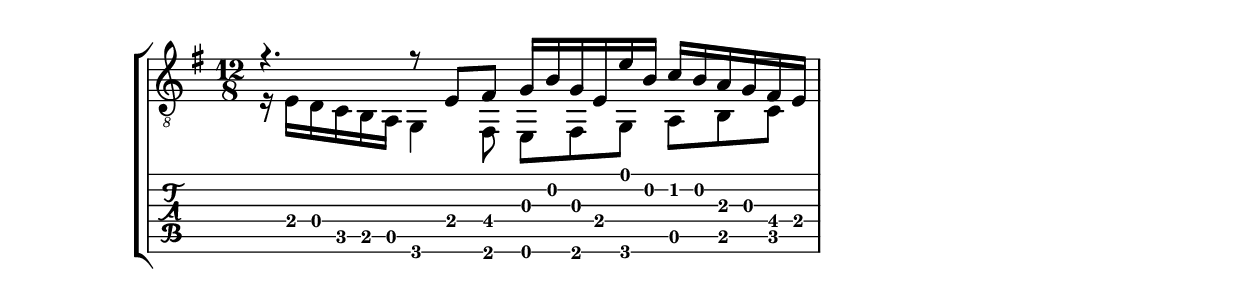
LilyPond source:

%% Do not edit this file; it is automatically
%% generated from LSR http://lsr.dsi.unimi.it
%% This file is in the public domain.
\version "2.13.29"

\header {
  lsrtags = "fretted-strings"

%% Translation of GIT committish: 0b55335aeca1de539bf1125b717e0c21bb6fa31b
  texidoces = "
La polifonía se crea de la misma forma en un @code{TabStaff} que
en una pauta normal.

"
  doctitlees = "Polifonía en tablaturas"

%% Translation of GIT committish: 0a868be38a775ecb1ef935b079000cebbc64de40
  texidocde = "
Polyphonie kann in einer Tabulatur (@code{TabStaff}) genauso wie in einem
normalen Notensystem erstellt werden.

"
  doctitlede = "Polyphonie in einer Tabulatur"
%% Translation of GIT committish: ac6297e4fa174ac5759cc450ad085c2fac9ba00b

  texidocfr = "
Une section polyphonique s'obtient dans un @code{TabStaff} de la
même manière que dans une portée normale.

"
  doctitlefr = "Polyphonie en mode tablature"


  texidoc = "
Polyphony is created the same way in a @code{TabStaff} as in a regular
staff.

"
  doctitle = "Polyphony in tablature"
} % begin verbatim

upper = \relative c' {
  \time 12/8
  \key e \minor
  \voiceOne
  r4. r8 e, fis g16 b g e e' b c b a g fis e
}

lower = \relative c {
  \key e \minor
  \voiceTwo
  r16 e d c b a g4 fis8 e fis g a b c
}

\score {
  <<
    \new StaffGroup = "tab with traditional" <<
      \new Staff = "guitar traditional" <<
        \clef "treble_8"
        \context Voice = "upper" \upper
        \context Voice = "lower" \lower
      >>
      \new TabStaff = "guitar tab" <<
        \context TabVoice = "upper" \upper
        \context TabVoice = "lower" \lower
      >>
    >>
  >>
}

